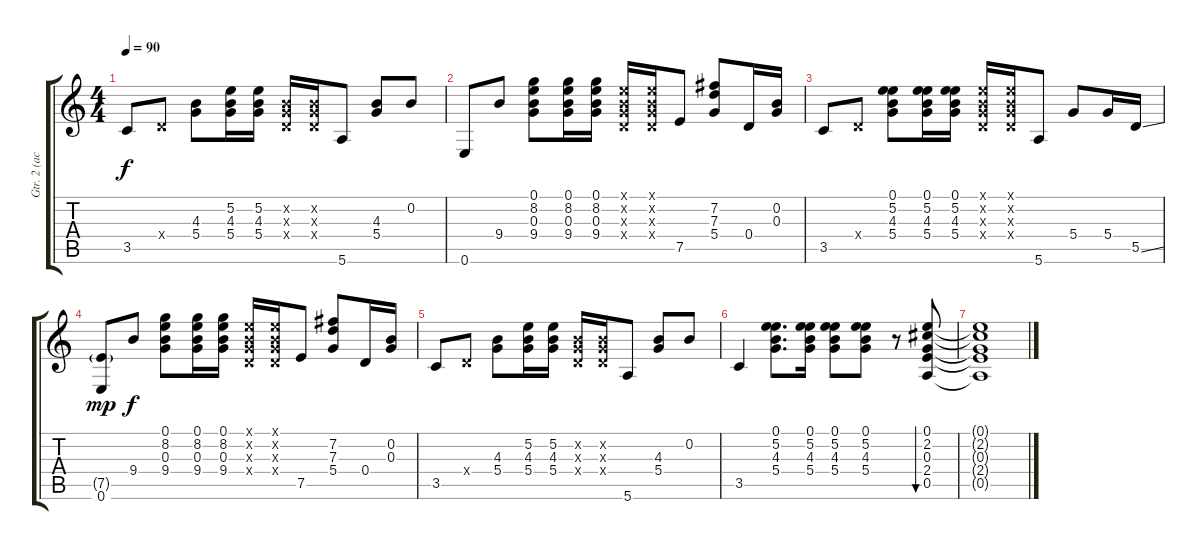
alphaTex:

\track ("Gtr. 2 (acous.)" "Gtr. 2 (ac") {instrument acousticguitarsteel}
\staff {score tabs}
\tuning (E4 B3 G3 D3 A2 E2) {hide}
\ts (4 4)
\tempo 90
\clef g2
\ks c
3.5.8{dy f} 0.4{x}.8 (4.3 5.4).8 (5.2 4.3 5.4).16 (5.2 4.3 5.4).16 (0.2{x} 0.3{x} 0.4{x}).16 (0.2{x} 0.3{x} 0.4{x}).16 5.6.8 (4.3 5.4).8 0.2.8 |
0.6.8 9.4.8 (0.1 8.2 0.3 9.4).8 (0.1 8.2 0.3 9.4).16 (0.1 8.2 0.3 9.4).16 (0.1{x} 0.2{x} 0.3{x} 0.4{x}).16 (0.1{x} 0.2{x} 0.3{x} 0.4{x}).16 7.5.8 (7.2 7.3 5.4).8 0.4.16 (0.2 0.3).16 |
3.5.8 0.4{x}.8 (0.1 5.2 4.3 5.4).8 (0.1 5.2 4.3 5.4).16 (0.1 5.2 4.3 5.4).16 (0.1{x} 0.2{x} 0.3{x} 0.4{x}).16 (0.1{x} 0.2{x} 0.3{x} 0.4{x}).16 5.6.8 5.4.8 5.4.16 5.5{ss}.16 |
(7.5{g} 0.6).8{dy mp} 9.4.8{dy f} (0.1 8.2 0.3 9.4).8 (0.1 8.2 0.3 9.4).16 (0.1 8.2 0.3 9.4).16 (0.1{x} 0.2{x} 0.3{x} 0.4{x}).16 (0.1{x} 0.2{x} 0.3{x} 0.4{x}).16 7.5.8 (7.2 7.3 5.4).8 0.4.16 (0.2 0.3).16 |
3.5.8 0.4{x}.8 (4.3 5.4).8 (5.2 4.3 5.4).16 (5.2 4.3 5.4).16 (0.2{x} 0.3{x} 0.4{x}).16 (0.2{x} 0.3{x} 0.4{x}).16 5.6.8 (4.3 5.4).8 0.2.8 |
3.5.4 (0.1 5.2 4.3 5.4).8{d} (0.1 5.2 4.3 5.4).16 (0.1 5.2 4.3 5.4).8 (0.1 5.2 4.3 5.4).8 r.8 (0.1 2.2 0.3 2.4 0.5).8{bu 480} |
(0.1{t} 2.2{t} 0.3{t} 2.4{t} 0.5{t}).1
